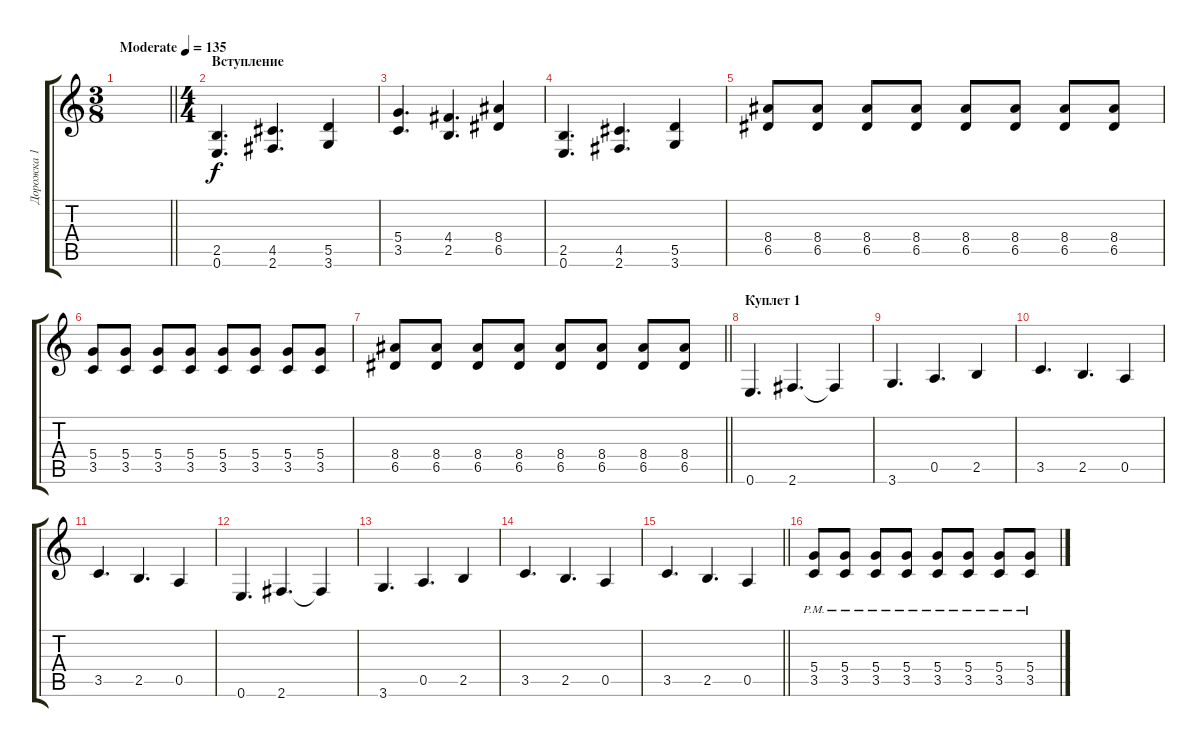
\track ("Дорожка 1" "Дорожка 1") {instrument distortionguitar}
\staff {score tabs}
\tuning (E4 B3 G3 D3 A2 E2) {hide}
\ts (3 8)
\tempo (135 "Moderate")
\clef g2
\barLineRight lightlight
\ks c
|
\ts (4 4)
\section ("" "Вступление")
(2.5 0.6).4{d} (4.5 2.6).4{d} (5.5 3.6).4 |
(5.4 3.5).4{d} (4.4 2.5).4{d} (8.4 6.5).4 |
(2.5 0.6).4{d} (4.5 2.6).4{d} (5.5 3.6).4 |
(8.4 6.5).8 (8.4 6.5).8 (8.4 6.5).8 (8.4 6.5).8 (8.4 6.5).8 (8.4 6.5).8 (8.4 6.5).8 (8.4 6.5).8 |
(5.4 3.5).8 (5.4 3.5).8 (5.4 3.5).8 (5.4 3.5).8 (5.4 3.5).8 (5.4 3.5).8 (5.4 3.5).8 (5.4 3.5).8 |
\barLineRight lightlight
(8.4 6.5).8 (8.4 6.5).8 (8.4 6.5).8 (8.4 6.5).8 (8.4 6.5).8 (8.4 6.5).8 (8.4 6.5).8 (8.4 6.5).8 |
\section ("" "Куплет 1")
0.6.4{d} 2.6.4{d} 2.6{t}.4 |
3.6.4{d} 0.5.4{d} 2.5.4 |
3.5.4{d} 2.5.4{d} 0.5.4 |
3.5.4{d} 2.5.4{d} 0.5.4 |
0.6.4{d} 2.6.4{d} 2.6{t}.4 |
3.6.4{d} 0.5.4{d} 2.5.4 |
3.5.4{d} 2.5.4{d} 0.5.4 |
\barLineRight lightlight
3.5.4{d} 2.5.4{d} 0.5.4 |
\section ("" "")
(5.4{pm} 3.5{pm}).8 (5.4{pm} 3.5{pm}).8 (5.4{pm} 3.5{pm}).8 (5.4{pm} 3.5{pm}).8 (5.4{pm} 3.5{pm}).8 (5.4{pm} 3.5{pm}).8 (5.4{pm} 3.5{pm}).8 (5.4{pm} 3.5{pm}).8
